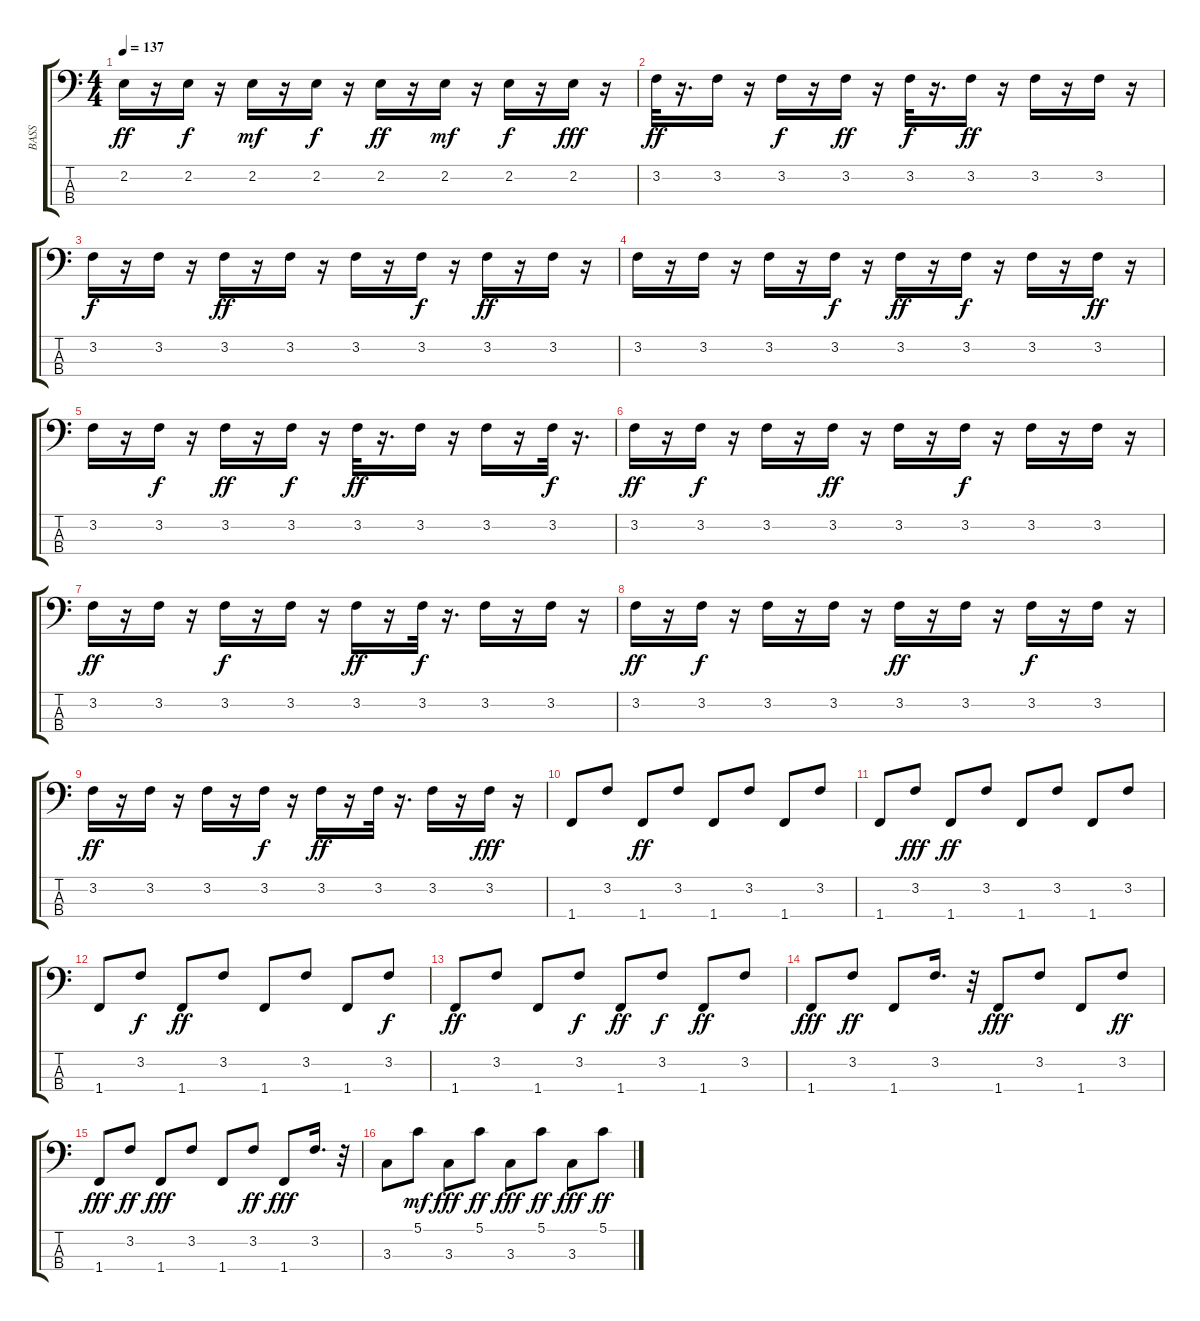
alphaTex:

\track ("BASS" "BASS") {instrument electricbassfinger}
\staff {score tabs}
\tuning (G2 D2 A1 E1) {hide}
\ts (4 4)
\tempo 137
\clef f4
\ks c
2.2.16{dy ff} r.16 2.2.16{dy f} r.16 2.2.16{dy mf} r.16 2.2.16{dy f} r.16 2.2.16{dy ff} r.16 2.2.16{dy mf} r.16 2.2.16{dy f} r.16 2.2.16{dy fff} r.16 |
3.2.32{dy ff} r.16{d} 3.2.16 r.16 3.2.16{dy f} r.16 3.2.16{dy ff} r.16 3.2.32{dy f} r.16{d} 3.2.16{dy ff} r.16 3.2.16 r.16 3.2.16 r.16 |
3.2.16{dy f} r.16 3.2.16 r.16 3.2.16{dy ff} r.16 3.2.16 r.16 3.2.16 r.16 3.2.16{dy f} r.16 3.2.16{dy ff} r.16 3.2.16 r.16 |
3.2.16 r.16 3.2.16 r.16 3.2.16 r.16 3.2.16{dy f} r.16 3.2.16{dy ff} r.16 3.2.16{dy f} r.16 3.2.16 r.16 3.2.16{dy ff} r.16 |
3.2.16 r.16 3.2.16{dy f} r.16 3.2.16{dy ff} r.16 3.2.16{dy f} r.16 3.2.32{dy ff} r.16{d} 3.2.16 r.16 3.2.16 r.16 3.2.32{dy f} r.16{d} |
3.2.16{dy ff} r.16 3.2.16{dy f} r.16 3.2.16 r.16 3.2.16{dy ff} r.16 3.2.16 r.16 3.2.16{dy f} r.16 3.2.16 r.16 3.2.16 r.16 |
3.2.16{dy ff} r.16 3.2.16 r.16 3.2.16{dy f} r.16 3.2.16 r.16 3.2.16{dy ff} r.16 3.2.32{dy f} r.16{d} 3.2.16 r.16 3.2.16 r.16 |
3.2.16{dy ff} r.16 3.2.16{dy f} r.16 3.2.16 r.16 3.2.16 r.16 3.2.16{dy ff} r.16 3.2.16 r.16 3.2.16{dy f} r.16 3.2.16 r.16 |
3.2.16{dy ff} r.16 3.2.16 r.16 3.2.16 r.16 3.2.16{dy f} r.16 3.2.16{dy ff} r.16 3.2.32 r.16{d} 3.2.16 r.16 3.2.16{dy fff} r.16 |
1.4.8 3.2.8 1.4.8{dy ff} 3.2.8 1.4.8 3.2.8 1.4.8 3.2.8 |
1.4.8 3.2.8{dy fff} 1.4.8{dy ff} 3.2.8 1.4.8 3.2.8 1.4.8 3.2.8 |
1.4.8 3.2.8{dy f} 1.4.8{dy ff} 3.2.8 1.4.8 3.2.8 1.4.8 3.2.8{dy f} |
1.4.8{dy ff} 3.2.8 1.4.8 3.2.8{dy f} 1.4.8{dy ff} 3.2.8{dy f} 1.4.8{dy ff} 3.2.8 |
1.4.8{dy fff} 3.2.8{dy ff} 1.4.8 3.2.16{d} r.32 1.4.8{dy fff} 3.2.8 1.4.8 3.2.8{dy ff} |
1.4.8{dy fff} 3.2.8{dy ff} 1.4.8{dy fff} 3.2.8 1.4.8 3.2.8{dy ff} 1.4.8{dy fff} 3.2.16{d} r.32 |
3.3.8 5.1.8{dy mf} 3.3.8{dy fff} 5.1.8{dy ff} 3.3.8{dy fff} 5.1.8{dy ff} 3.3.8{dy fff} 5.1.8{dy ff}
